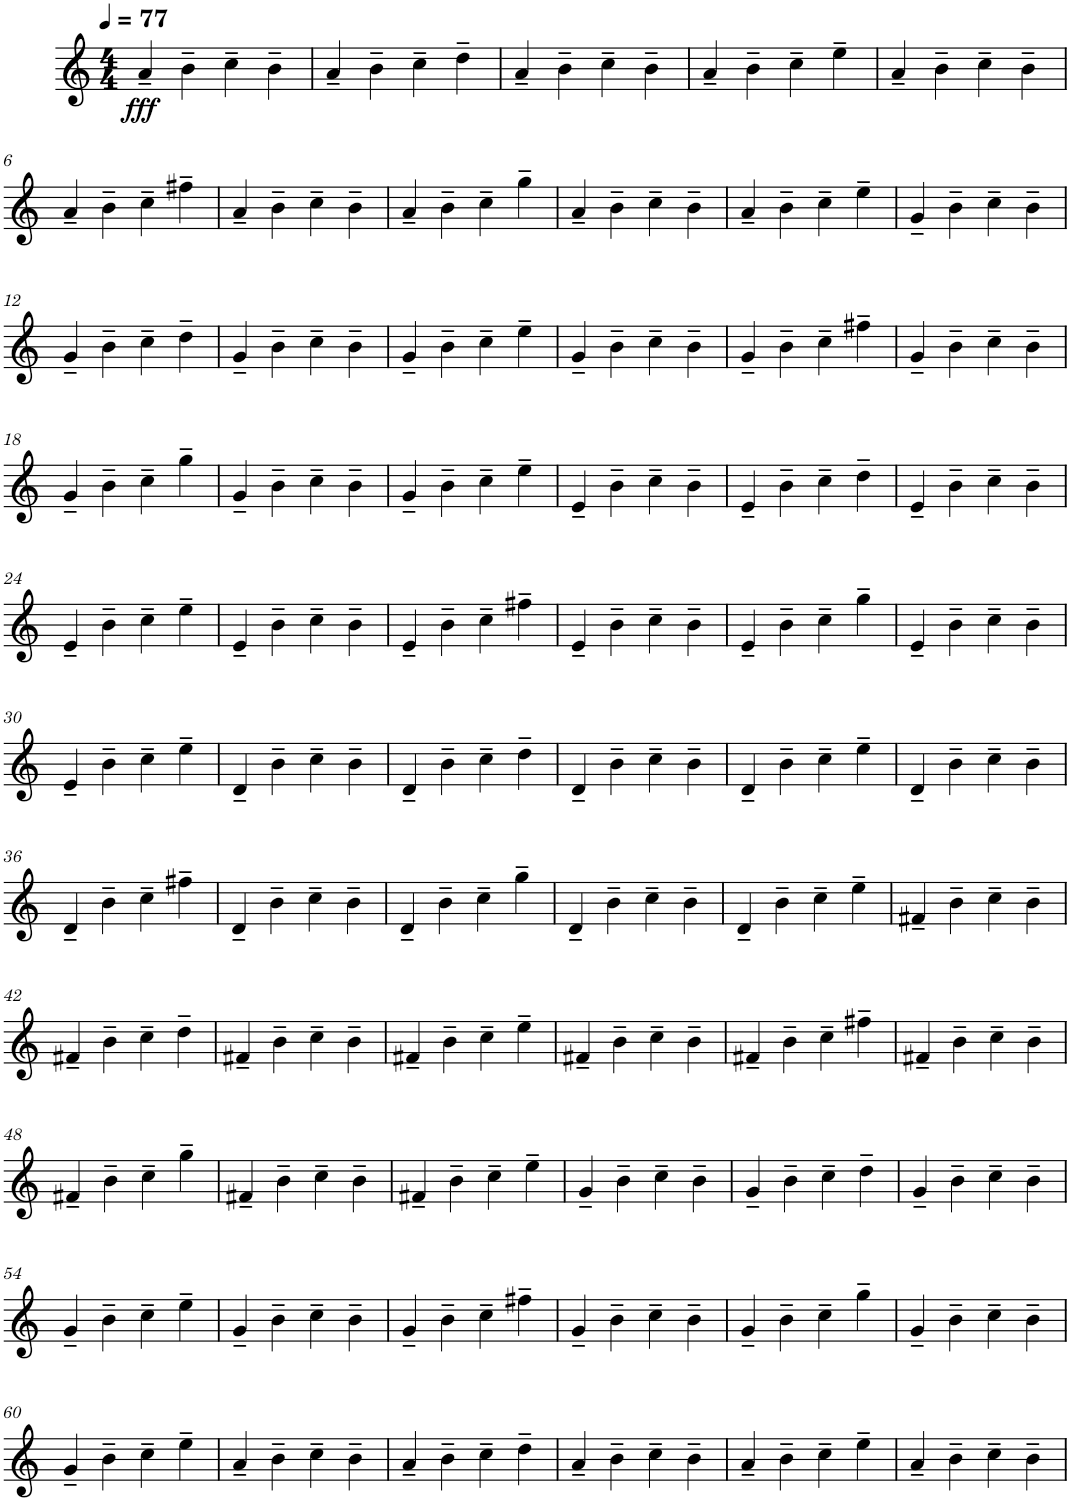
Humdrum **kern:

**kern	**dynam
*part1	*part1
*staff1	*staff1
*I"Violino	*
*I'Vno.	*
*clefG2	*
*k[]	*
*M4/4	*
*MM77	*
=1	=1
!	!LO:DY:b
4a~/	fff
4b~\	.
4cc~\	.
4b~\	.
=2	=2
4a~/	.
4b~\	.
4cc~\	.
4dd~\	.
=3	=3
4a~/	.
4b~\	.
4cc~\	.
4b~\	.
=4	=4
4a~/	.
4b~\	.
4cc~\	.
4ee~\	.
=5	=5
4a~/	.
4b~\	.
4cc~\	.
4b~\	.
!!LO:LB:g=z
=6	=6
4a~/	.
4b~\	.
4cc~\	.
4ff#X~\	.
=7	=7
4a~/	.
4b~\	.
4cc~\	.
4b~\	.
=8	=8
4a~/	.
4b~\	.
4cc~\	.
4gg~\	.
=9	=9
4a~/	.
4b~\	.
4cc~\	.
4b~\	.
=10	=10
4a~/	.
4b~\	.
4cc~\	.
4ee~\	.
=11	=11
4g~/	.
4b~\	.
4cc~\	.
4b~\	.
!!LO:LB:g=z
=12	=12
4g~/	.
4b~\	.
4cc~\	.
4dd~\	.
=13	=13
4g~/	.
4b~\	.
4cc~\	.
4b~\	.
=14	=14
4g~/	.
4b~\	.
4cc~\	.
4ee~\	.
=15	=15
4g~/	.
4b~\	.
4cc~\	.
4b~\	.
=16	=16
4g~/	.
4b~\	.
4cc~\	.
4ff#X~\	.
=17	=17
4g~/	.
4b~\	.
4cc~\	.
4b~\	.
!!LO:LB:g=z
=18	=18
4g~/	.
4b~\	.
4cc~\	.
4gg~\	.
=19	=19
4g~/	.
4b~\	.
4cc~\	.
4b~\	.
=20	=20
4g~/	.
4b~\	.
4cc~\	.
4ee~\	.
=21	=21
4e~/	.
4b~\	.
4cc~\	.
4b~\	.
=22	=22
4e~/	.
4b~\	.
4cc~\	.
4dd~\	.
=23	=23
4e~/	.
4b~\	.
4cc~\	.
4b~\	.
!!LO:LB:g=z
=24	=24
4e~/	.
4b~\	.
4cc~\	.
4ee~\	.
=25	=25
4e~/	.
4b~\	.
4cc~\	.
4b~\	.
=26	=26
4e~/	.
4b~\	.
4cc~\	.
4ff#X~\	.
=27	=27
4e~/	.
4b~\	.
4cc~\	.
4b~\	.
=28	=28
4e~/	.
4b~\	.
4cc~\	.
4gg~\	.
=29	=29
4e~/	.
4b~\	.
4cc~\	.
4b~\	.
!!LO:LB:g=z
=30	=30
4e~/	.
4b~\	.
4cc~\	.
4ee~\	.
=31	=31
4d~/	.
4b~\	.
4cc~\	.
4b~\	.
=32	=32
4d~/	.
4b~\	.
4cc~\	.
4dd~\	.
=33	=33
4d~/	.
4b~\	.
4cc~\	.
4b~\	.
=34	=34
4d~/	.
4b~\	.
4cc~\	.
4ee~\	.
=35	=35
4d~/	.
4b~\	.
4cc~\	.
4b~\	.
!!LO:LB:g=z
=36	=36
4d~/	.
4b~\	.
4cc~\	.
4ff#X~\	.
=37	=37
4d~/	.
4b~\	.
4cc~\	.
4b~\	.
=38	=38
4d~/	.
4b~\	.
4cc~\	.
4gg~\	.
=39	=39
4d~/	.
4b~\	.
4cc~\	.
4b~\	.
=40	=40
4d~/	.
4b~\	.
4cc~\	.
4ee~\	.
=41	=41
4f#X~/	.
4b~\	.
4cc~\	.
4b~\	.
!!LO:LB:g=z
=42	=42
4f#X~/	.
4b~\	.
4cc~\	.
4dd~\	.
=43	=43
4f#X~/	.
4b~\	.
4cc~\	.
4b~\	.
=44	=44
4f#X~/	.
4b~\	.
4cc~\	.
4ee~\	.
=45	=45
4f#X~/	.
4b~\	.
4cc~\	.
4b~\	.
=46	=46
4f#X~/	.
4b~\	.
4cc~\	.
4ff#X~\	.
=47	=47
4f#X~/	.
4b~\	.
4cc~\	.
4b~\	.
!!LO:LB:g=z
=48	=48
4f#X~/	.
4b~\	.
4cc~\	.
4gg~\	.
=49	=49
4f#X~/	.
4b~\	.
4cc~\	.
4b~\	.
=50	=50
4f#X~/	.
4b~\	.
4cc~\	.
4ee~\	.
=51	=51
4g~/	.
4b~\	.
4cc~\	.
4b~\	.
=52	=52
4g~/	.
4b~\	.
4cc~\	.
4dd~\	.
=53	=53
4g~/	.
4b~\	.
4cc~\	.
4b~\	.
!!LO:LB:g=z
=54	=54
4g~/	.
4b~\	.
4cc~\	.
4ee~\	.
=55	=55
4g~/	.
4b~\	.
4cc~\	.
4b~\	.
=56	=56
4g~/	.
4b~\	.
4cc~\	.
4ff#X~\	.
=57	=57
4g~/	.
4b~\	.
4cc~\	.
4b~\	.
=58	=58
4g~/	.
4b~\	.
4cc~\	.
4gg~\	.
=59	=59
4g~/	.
4b~\	.
4cc~\	.
4b~\	.
!!LO:LB:g=z
=60	=60
4g~/	.
4b~\	.
4cc~\	.
4ee~\	.
=61	=61
4a~/	.
4b~\	.
4cc~\	.
4b~\	.
=62	=62
4a~/	.
4b~\	.
4cc~\	.
4dd~\	.
=63	=63
4a~/	.
4b~\	.
4cc~\	.
4b~\	.
=64	=64
4a~/	.
4b~\	.
4cc~\	.
4ee~\	.
=65	=65
4a~/	.
4b~\	.
4cc~\	.
4b~\	.
=	=
*-	*-
